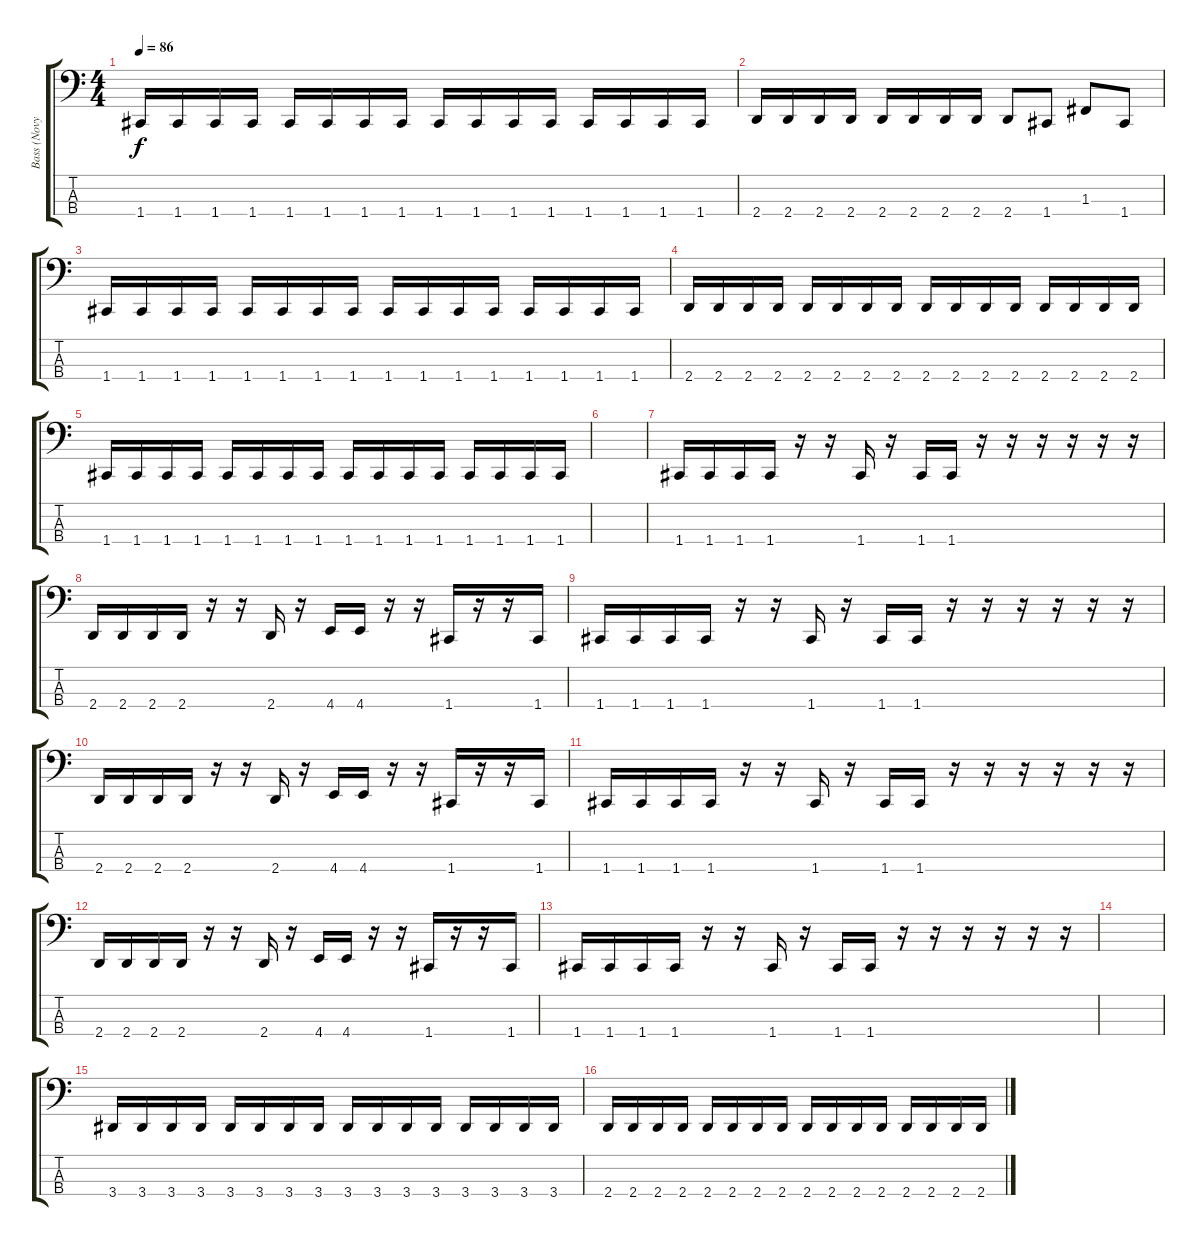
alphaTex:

\track ("Bass (Novy)" "Bass (Novy") {instrument electricbasspick}
\staff {score tabs}
\tuning (Eb2 Bb1 F1 C1) {hide}
\ts (4 4)
\tempo 86
\clef f4
\ks c
1.4.16{dy f} 1.4.16 1.4.16 1.4.16 1.4.16 1.4.16 1.4.16 1.4.16 1.4.16 1.4.16 1.4.16 1.4.16 1.4.16 1.4.16 1.4.16 1.4.16 |
2.4.16 2.4.16 2.4.16 2.4.16 2.4.16 2.4.16 2.4.16 2.4.16 2.4.8 1.4.8 1.3.8 1.4.8 |
1.4.16 1.4.16 1.4.16 1.4.16 1.4.16 1.4.16 1.4.16 1.4.16 1.4.16 1.4.16 1.4.16 1.4.16 1.4.16 1.4.16 1.4.16 1.4.16 |
2.4.16 2.4.16 2.4.16 2.4.16 2.4.16 2.4.16 2.4.16 2.4.16 2.4.16 2.4.16 2.4.16 2.4.16 2.4.16 2.4.16 2.4.16 2.4.16 |
1.4.16 1.4.16 1.4.16 1.4.16 1.4.16 1.4.16 1.4.16 1.4.16 1.4.16 1.4.16 1.4.16 1.4.16 1.4.16 1.4.16 1.4.16 1.4.16 |
|
1.4.16 1.4.16 1.4.16 1.4.16 r.16 r.16 1.4.16 r.16 1.4.16 1.4.16 r.16 r.16 r.16 r.16 r.16 r.16 |
2.4.16 2.4.16 2.4.16 2.4.16 r.16 r.16 2.4.16 r.16 4.4.16 4.4.16 r.16 r.16 1.4.16 r.16 r.16 1.4.16 |
1.4.16 1.4.16 1.4.16 1.4.16 r.16 r.16 1.4.16 r.16 1.4.16 1.4.16 r.16 r.16 r.16 r.16 r.16 r.16 |
2.4.16 2.4.16 2.4.16 2.4.16 r.16 r.16 2.4.16 r.16 4.4.16 4.4.16 r.16 r.16 1.4.16 r.16 r.16 1.4.16 |
1.4.16 1.4.16 1.4.16 1.4.16 r.16 r.16 1.4.16 r.16 1.4.16 1.4.16 r.16 r.16 r.16 r.16 r.16 r.16 |
2.4.16 2.4.16 2.4.16 2.4.16 r.16 r.16 2.4.16 r.16 4.4.16 4.4.16 r.16 r.16 1.4.16 r.16 r.16 1.4.16 |
1.4.16 1.4.16 1.4.16 1.4.16 r.16 r.16 1.4.16 r.16 1.4.16 1.4.16 r.16 r.16 r.16 r.16 r.16 r.16 |
|
3.4.16 3.4.16 3.4.16 3.4.16 3.4.16 3.4.16 3.4.16 3.4.16 3.4.16 3.4.16 3.4.16 3.4.16 3.4.16 3.4.16 3.4.16 3.4.16 |
2.4.16 2.4.16 2.4.16 2.4.16 2.4.16 2.4.16 2.4.16 2.4.16 2.4.16 2.4.16 2.4.16 2.4.16 2.4.16 2.4.16 2.4.16 2.4.16
